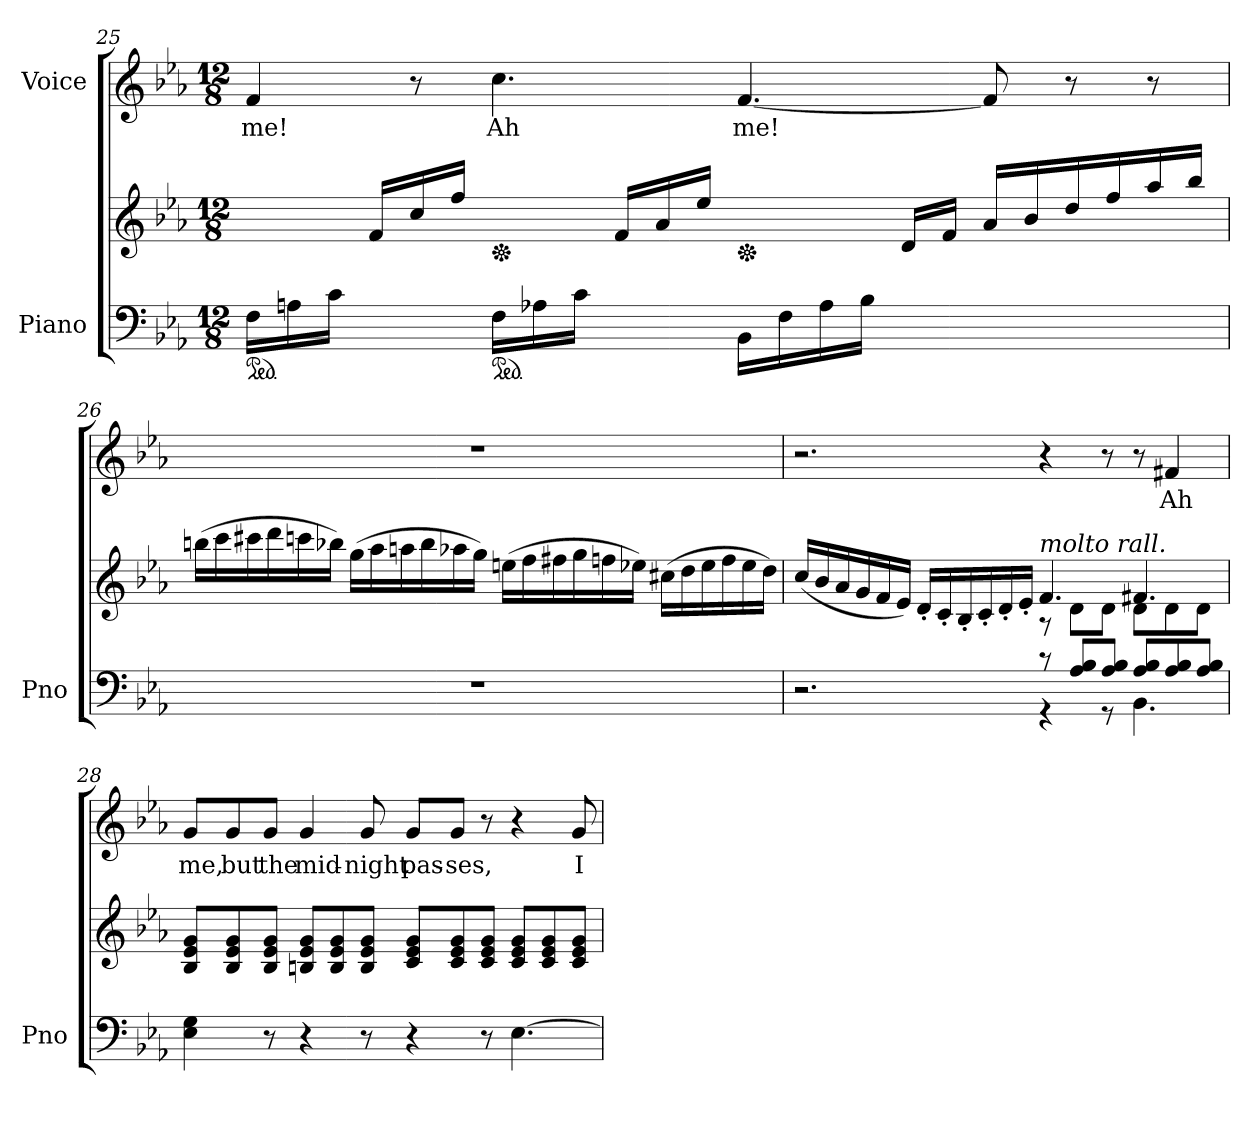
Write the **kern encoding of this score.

**kern	**kern	**kern	**text
*part2	*part2	*part1	*part1
*staff3	*staff2	*staff1	*staff1
*I"Piano	*	*I"Voice	*
*I'Pno	*	*	*
!!LO:LB:g=z
*clefF4	*clefG2	*clefG2	*
*k[b-e-a-]	*k[b-e-a-]	*k[b-e-a-]	*
*M12/8	*M12/8	*M12/8	*
*ped	*	*	*
=25	=25	=25	=25
*	*^	*	*
!	!	!	!	!LO:LY:b
(>16F\LL	1.ryy	8.ryy	4f/	me!
16An\	.	.	.	.
16c\JJ	.	.	.	.
8.ryy	.	16f/LL	.	.
.	.	16cc/	8r	.
.	.	16ff/JJ)	.	.
*ped	*	*	*	*
*	*Xped	*	*	*
*	*	*	*MM88	*
!	!	!	!	!LO:LY:b
(>16F\LL	.	8.ryy	4.cc\	Ah
16A-X\	.	.	.	.
16c\JJ	.	.	.	.
8.ryy	.	16f/LL	.	.
.	.	16a-/	.	.
.	.	16ee-/JJ)	.	.
*	*Xped	*	*	*
!	!	!	!	!LO:LY:b
(>16BB-\LL	.	4ryy	[4.f/	me!
16F\	.	.	.	.
16A-\	.	.	.	.
16B-\JJ	.	.	.	.
2ryy	.	16d/LL	.	.
.	.	16f/JJ	.	.
*	*	*	*MM92	*
.	.	16a-/LL	8f/]	.
.	.	16b-/	.	.
.	.	16dd/	8r	.
.	.	16ff/	.	.
.	.	16aa-/	8r	.
.	.	16bb-/JJ)	.	.
*	*v	*v	*	*
!!LO:LB:g=z
=26	=26	=26	=26
*	*	*MM98	*
*	*^	*	*
*	*	*	*^	*
*	*	*	*	*^	*
*	*v	*v	*	*	*^	*
1.r	(>16bbn\LL	1.r	4.ryy	2.ryy	1ryy	.
.	16ccc\	.	.	.	.	.
.	16ccc#X\	.	.	.	.	.
.	16ddd\	.	.	.	.	.
.	16cccn\	.	.	.	.	.
.	16bb-X\JJ)	.	.	.	.	.
*	*	*MM100	*	*	*	*
.	(>16gg\LL	.	1ryy	.	.	.
.	16aa-\	.	.	.	.	.
.	16aan\	.	.	.	.	.
.	16bb-\	.	.	.	.	.
.	16aa-X\	.	.	.	.	.
.	16gg\JJ)	.	.	.	.	.
*	*	*MM99	*	*	*	*
.	(>16een\LL	.	.	2.ryy	.	.
.	16ff\	.	.	.	.	.
.	16ff#X\	.	.	.	.	.
.	16gg\	.	.	.	.	.
.	16ffn\	.	.	.	8ryy	.
.	16ee-X\JJ)	.	.	.	.	.
*	*	*MM97	*	*	*	*
.	(>16cc#X\LL	.	.	.	4.ryy	.
.	16dd\	.	.	.	.	.
.	16ee-\	.	.	.	.	.
.	16ff\	.	.	.	.	.
.	16ee-\	.	8ryy	.	.	.
.	16dd\JJ)	.	.	.	.	.
*	*	*v	*v	*v	*v	*
=27	=27	=27	=27
*	*	*MM95	*
*^	*^	*^	*
*	*	*	*	*	*^	*
*	*	*	*	*	*	*^	*
*	*	*	*	*	*	*v	*v	*
2.r	2.ryy	(<16cc/LL	2.ryy	2.r	4.ryy	2ryy	.
.	.	16b-/	.	.	.	.	.
.	.	16a-/	.	.	.	.	.
.	.	16g/	.	.	.	.	.
.	.	16f/	.	.	.	.	.
.	.	16e-/JJ)	.	.	.	.	.
*	*	*	*	*MM93	*	*	*
.	.	16d'/LL	.	.	1ryy	.	.
.	.	16c'/	.	.	.	.	.
.	.	16B-'/	.	.	.	16ryy	.
*	*	*	*	*MM85	*	*	*
.	.	16c'/	.	.	.	2...ryy	.
.	.	16d'/	.	.	.	.	.
.	.	16e-'/JJ	.	.	.	.	.
*	*	*	*	*MM75	*	*	*
!	!	!LO:TX:a:i:t=molto rall.	!	!	!	!	!
8r	4r	4.f/	8r	4r	.	.	.
8A-/ 8B-/L	.	.	8d\L	.	.	.	.
8A-/ 8B-/J	8r	.	8d\J	8r	.	.	.
*	*	*	*	*MM65	*	*	*
8A-/ 8B-/L	4.BB-\	4.f#X/	8d\L	8r	.	.	.
!	!	!	!	!	!	!	!LO:LY:b
8A-/ 8B-/	.	.	8d\	4f#X/	.	.	Ah
8A-/ 8B-/J	.	.	8d\J	.	8ryy	.	.
*v	*v	*	*	*v	*v	*v	*
*	*v	*v	*	*
!!LO:PB:g=z
=28	=28	=28	=28
*	*	*MM96	*
*	*^	*^	*
*	*	*	*	*^	*
!	!	!	!LO:TX:a:i:t=a tempo	!	!	!
!	!LO:TX:b:i:t=a tempo	!	!	!	!	!
!	!	!	!	!	!	!LO:LY:b
*	*v	*v	*	*	*	*
*	*	*v	*v	*v	*
4E-\ 4G\	8B-/ 8e-/ 8g/L	8g/L	me,
*	*	*MM100	*
!	!	!	!LO:LY:b
.	8B-/ 8e-/ 8g/	8g/	but
!	!	!	!LO:LY:b
8r	8B-/ 8e-/ 8g/J	8g/J	the
!	!	!	!LO:LY:b
4r	8Bn/ 8e-/ 8g/L	4g/	mid-
.	8B/ 8e-/ 8g/	.	.
!	!	!	!LO:LY:b
8r	8B/ 8e-/ 8g/J	8g/	-night
!	!	!	!LO:LY:b
4r	8c/ 8e-/ 8g/L	8g/L	pas-
!	!	!	!LO:LY:b
.	8c/ 8e-/ 8g/	8g/J	-ses,
8r	8c/ 8e-/ 8g/J	8r	.
[4.E-\	8c/ 8e-/ 8g/L	4r	.
.	8c/ 8e-/ 8g/	.	.
!	!	!	!LO:LY:b
.	8c/ 8e-/ 8g/J	8g/	I
=	=	=	=
*-	*-	*-	*-
